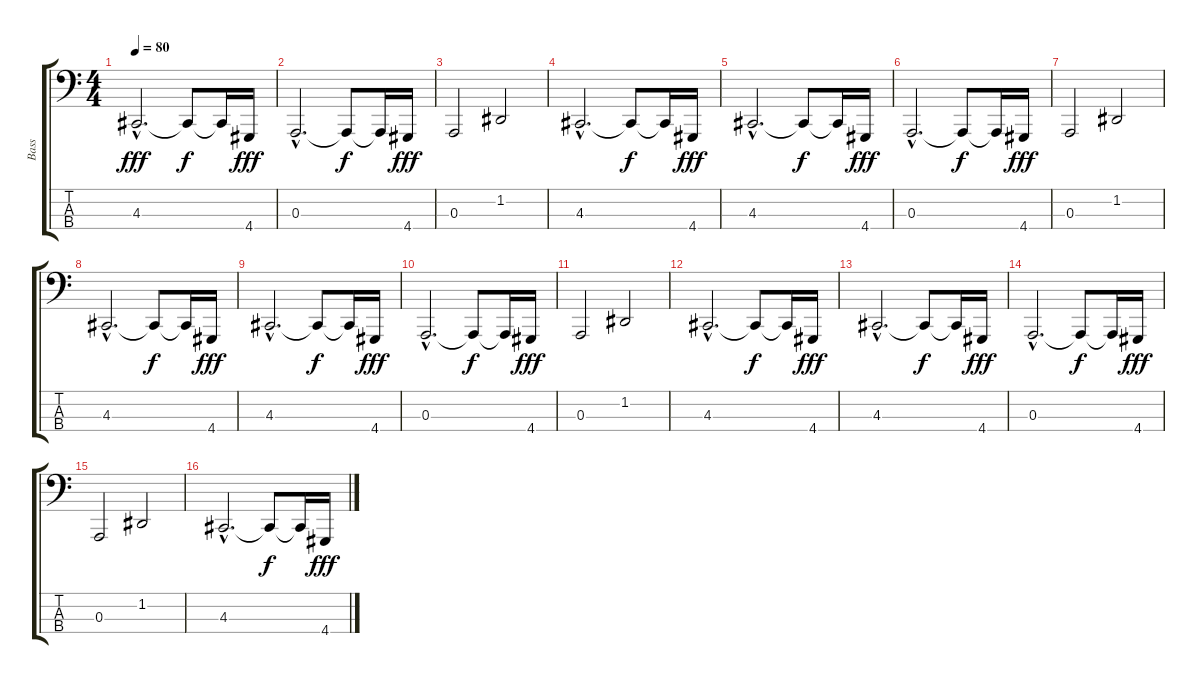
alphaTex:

\track ("Bass" "Bass") {instrument synthbrass1}
\staff {score tabs}
\tuning (G2 D2 A1 E1) {hide}
\ts (4 4)
\tempo 80
\clef f4
\ks c
4.3{hac}.2{d dy fff} 4.3{t}.8{dy f} 4.3{t}.16 4.4.16{dy fff} |
0.3{hac}.2{d} 0.3{t}.8{dy f} 0.3{t}.16 4.4.16{dy fff} |
0.3.2 1.2.2 |
4.3{hac}.2{d} 4.3{t}.8{dy f} 4.3{t}.16 4.4.16{dy fff} |
4.3{hac}.2{d} 4.3{t}.8{dy f} 4.3{t}.16 4.4.16{dy fff} |
0.3{hac}.2{d} 0.3{t}.8{dy f} 0.3{t}.16 4.4.16{dy fff} |
0.3.2 1.2.2 |
4.3{hac}.2{d} 4.3{t}.8{dy f} 4.3{t}.16 4.4.16{dy fff} |
4.3{hac}.2{d} 4.3{t}.8{dy f} 4.3{t}.16 4.4.16{dy fff} |
0.3{hac}.2{d} 0.3{t}.8{dy f} 0.3{t}.16 4.4.16{dy fff} |
0.3.2 1.2.2 |
4.3{hac}.2{d} 4.3{t}.8{dy f} 4.3{t}.16 4.4.16{dy fff} |
4.3{hac}.2{d} 4.3{t}.8{dy f} 4.3{t}.16 4.4.16{dy fff} |
0.3{hac}.2{d} 0.3{t}.8{dy f} 0.3{t}.16 4.4.16{dy fff} |
0.3.2 1.2.2 |
4.3{hac}.2{d} 4.3{t}.8{dy f} 4.3{t}.16 4.4.16{dy fff}
